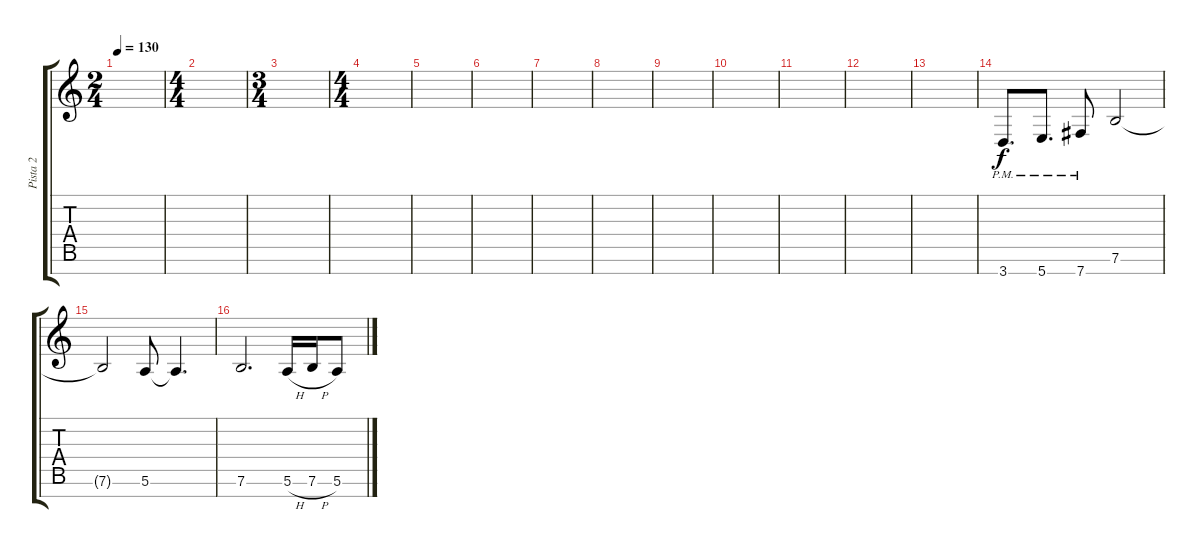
\track ("Pista 2" "Pista 2") {instrument distortionguitar}
\staff {score tabs}
\tuning (E4 B3 G3 D3 A2 E2 B1) {hide}
\ts (2 4)
\tempo 130
\clef g2
\ks c
|
\ts (4 4)
|
\ts (3 4)
|
\ts (4 4)
|
|
|
|
|
|
|
|
|
|
3.7{pm}.8{d volume 10 instrument distortionguitar} 5.7{pm}.8{d} 7.7{pm}.8 7.6.2 |
7.6{t}.2 5.6.8 5.6{t}.4{d} |
7.6.2{d} 5.6{h}.16 7.6{h}.16 5.6.8
